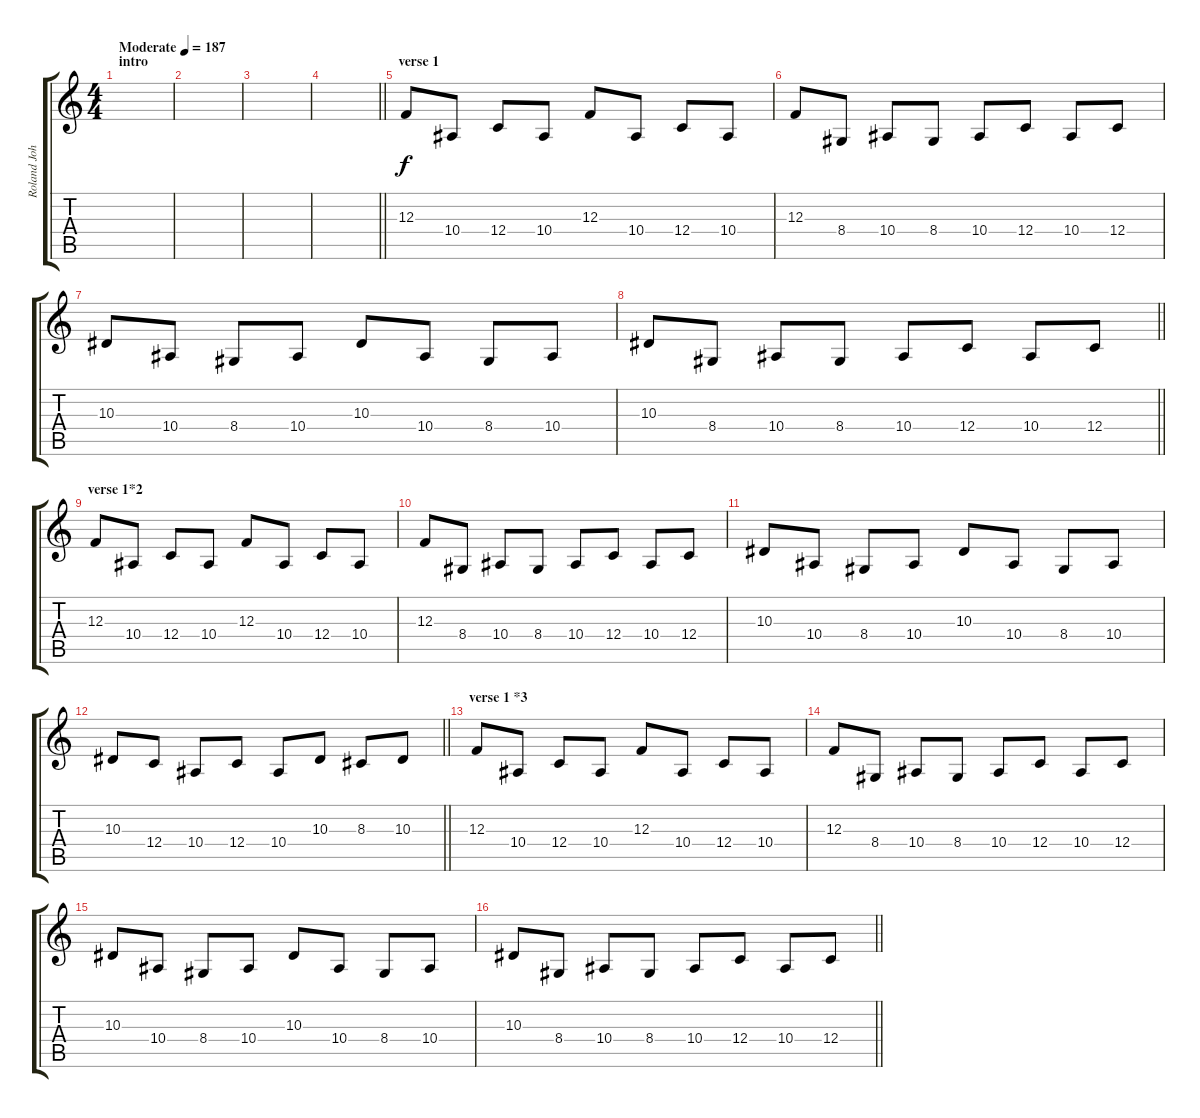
\track ("Roland Johansson" "Roland Joh") {instrument tremolostrings}
\staff {score tabs}
\tuning (D4 A3 F3 C3 G2 C2) {hide}
\ts (4 4)
\section ("" "intro")
\tempo (187 "Moderate")
\clef g2
\ks c
|
|
|
\barLineRight lightlight
|
\section ("" "verse 1")
12.3.8 10.4.8 12.4.8 10.4.8 12.3.8 10.4.8 12.4.8 10.4.8 |
12.3.8 8.4.8 10.4.8 8.4.8 10.4.8 12.4.8 10.4.8 12.4.8 |
10.3.8 10.4.8 8.4.8 10.4.8 10.3.8 10.4.8 8.4.8 10.4.8 |
\barLineRight lightlight
10.3.8 8.4.8 10.4.8 8.4.8 10.4.8 12.4.8 10.4.8 12.4.8 |
\section ("" "verse 1*2")
12.3.8 10.4.8 12.4.8 10.4.8 12.3.8 10.4.8 12.4.8 10.4.8 |
12.3.8 8.4.8 10.4.8 8.4.8 10.4.8 12.4.8 10.4.8 12.4.8 |
10.3.8 10.4.8 8.4.8 10.4.8 10.3.8 10.4.8 8.4.8 10.4.8 |
\barLineRight lightlight
10.3.8 12.4.8 10.4.8 12.4.8 10.4.8 10.3.8 8.3.8 10.3.8 |
\section ("" "verse 1 *3")
12.3.8 10.4.8 12.4.8 10.4.8 12.3.8 10.4.8 12.4.8 10.4.8 |
12.3.8 8.4.8 10.4.8 8.4.8 10.4.8 12.4.8 10.4.8 12.4.8 |
10.3.8 10.4.8 8.4.8 10.4.8 10.3.8 10.4.8 8.4.8 10.4.8 |
\barLineRight lightlight
10.3.8 8.4.8 10.4.8 8.4.8 10.4.8 12.4.8 10.4.8 12.4.8
